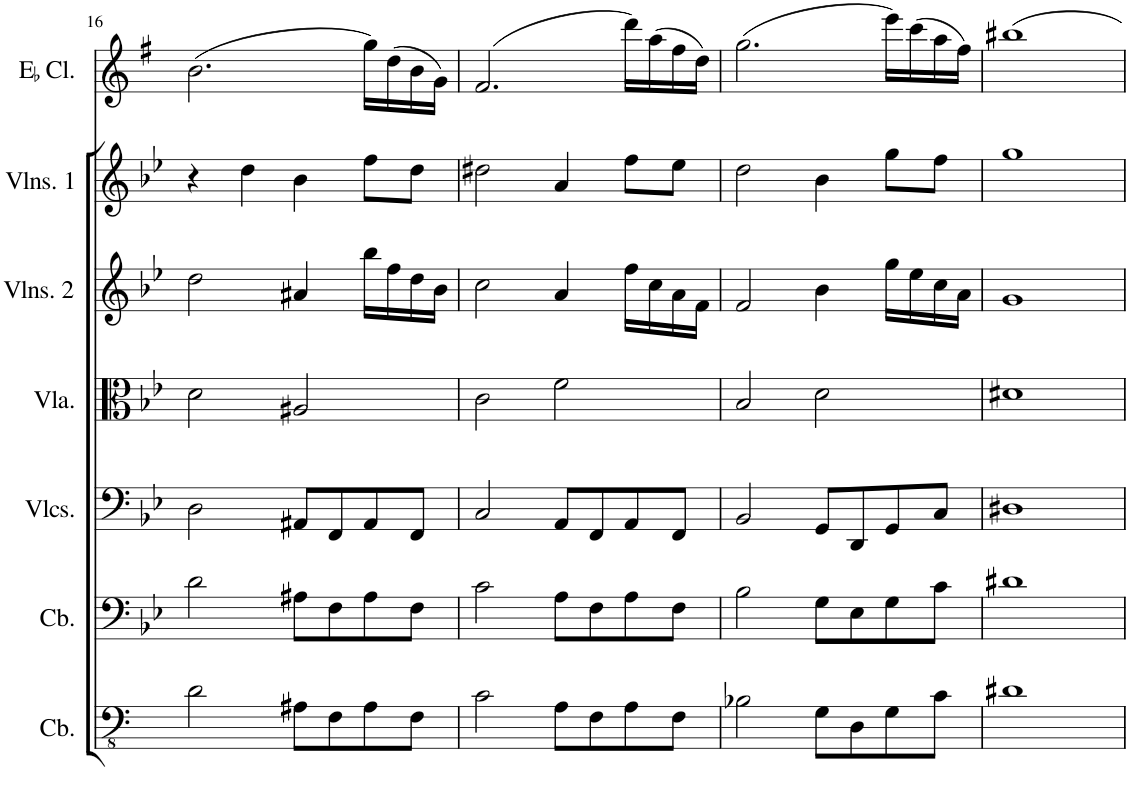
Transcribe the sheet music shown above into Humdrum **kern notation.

**kern	**kern	**kern	**kern	**kern	**kern	**kern
*part7	*part6	*part5	*part4	*part3	*part2	*part1
*staff7	*staff6	*staff5	*staff4	*staff3	*staff2	*staff1
*I"Contrabass	*I"Contrabass	*I"Violoncellos	*I"Viola	*I"Violins 2	*I"Violins 1	*I"E Clarinet
*I'Cb.	*I'Cb.	*I'Vlcs.	*I'Vla.	*I'Vlns. 2	*I'Vlns. 1	*
!!LO:PB:g=z
*clefFv4	*clefF4	*clefF4	*clefC3	*clefG2	*clefG2	*clefG2
*Trd7c12	*Trd7c12	*	*	*	*	*Trd-2c-3
*k[]	*k[b-e-]	*k[b-e-]	*k[b-e-]	*k[b-e-]	*k[b-e-]	*k[f#]
=16	=16	=16	=16	=16	=16	=16
2D\	2d\	2D\	2d\	2dd\	4r	(2.b\
.	.	.	.	.	4dd\	.
8AA#X\L	8A#X\L	8AA#X/L	2A#X/	4a#X/	4b-\	.
8FF\	8F\	8FF/	.	.	.	.
8AA#\	8A#\	8AA#/	.	16bb-\LL	8ff\L	16gg\LL)
.	.	.	.	16ff\	.	(16dd\
8FF\J	8F\J	8FF/J	.	16dd\	8dd\J	16b\
.	.	.	.	16b-\JJ	.	16g\JJ)
=17	=17	=17	=17	=17	=17	=17
2C\	2c\	2C/	2c\	2cc\	2dd#X\	(2.f#/
8AA\L	8A\L	8AA/L	2f\	4a/	4a/	.
8FF\	8F\	8FF/	.	.	.	.
8AA\	8A\	8AA/	.	16ff\LL	8ff\L	16ddd\LL)
.	.	.	.	16cc\	.	(16aa\
8FF\J	8F\J	8FF/J	.	16a\	8ee-\J	16ff#\
.	.	.	.	16f\JJ	.	16dd\JJ)
=18	=18	=18	=18	=18	=18	=18
2BB-X\	2B-\	2BB-/	2B-/	2f/	2dd\	(2.gg\
8GG\L	8G\L	8GG/L	2d\	4b-\	4b-\	.
8DD\	8E-\	8DD/	.	.	.	.
8GG\	8G\	8GG/	.	16gg\LL	8gg\L	16eee\LL)
.	.	.	.	16ee-\	.	(16ccc\
8C\J	8c\J	8C/J	.	16cc\	8ff\J	16aa\
.	.	.	.	16a\JJ	.	16ff#\JJ)
=19	=19	=19	=19	=19	=19	=19
1D#X	1d#X	1D#X	1d#X	1g	1gg	1bb#X
=	=	=	=	=	=	=
*-	*-	*-	*-	*-	*-	*-
